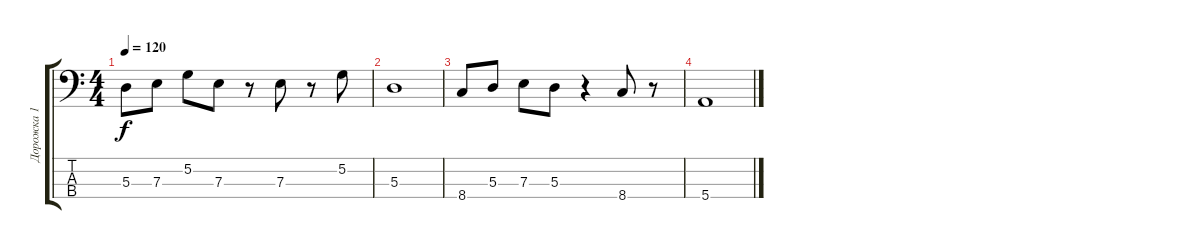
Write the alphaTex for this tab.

\track ("Дорожка 1" "Дорожка 1") {instrument electricbassfinger}
\staff {score tabs}
\tuning (G2 D2 A1 E1) {hide}
\ts (4 4)
\tempo 120
\clef f4
\ks c
5.3.8{dy f} 7.3.8 5.2.8 7.3.8 r.8 7.3.8 r.8 5.2.8 |
5.3.1 |
8.4.8 5.3.8 7.3.8 5.3.8 r.4 8.4.8 r.8 |
5.4.1
